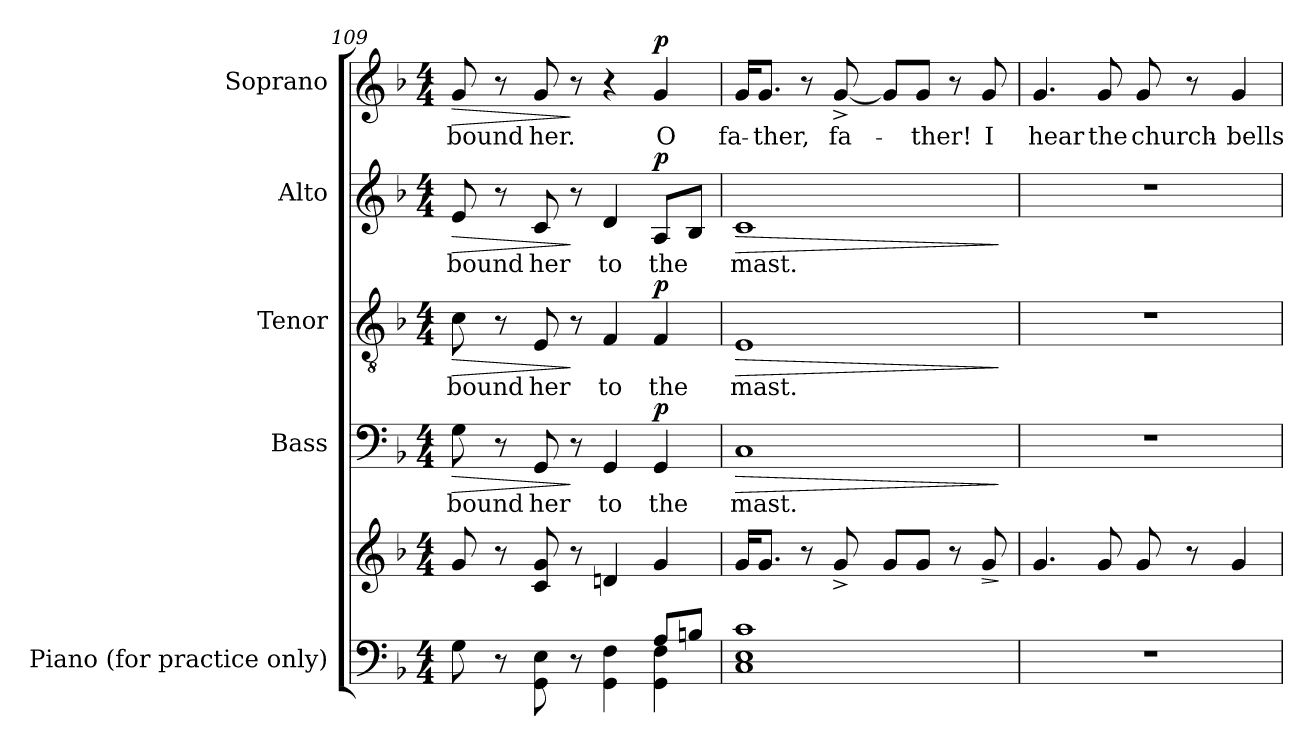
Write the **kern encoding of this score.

**kern	**kern	**dynam	**kern	**text	**dynam	**kern	**text	**dynam	**kern	**text	**dynam	**kern	**text	**dynam
*part5	*part5	*part5	*part4	*part4	*part4	*part3	*part3	*part3	*part2	*part2	*part2	*part1	*part1	*part1
*staff6	*staff5	*staff5/6	*staff4	*staff4	*staff4	*staff3	*staff3	*staff3	*staff2	*staff2	*staff2	*staff1	*staff1	*staff1
*I"Piano (for  practice only)	*	*	*I"Bass	*	*	*I"Tenor	*	*	*I"Alto	*	*	*I"Soprano	*	*
*I'Pno.	*	*	*I'B.	*	*	*I'T.	*	*	*I'A.	*	*	*I'S.	*	*
*clefF4	*clefG2	*	*clefF4	*	*	*clefGv2	*	*	*clefG2	*	*	*clefG2	*	*
*	*	*	*	*	*	*ITrd7c12	*	*	*	*	*	*	*	*
*k[b-]	*k[b-]	*	*k[b-]	*	*	*k[b-]	*	*	*k[b-]	*	*	*k[b-]	*	*
*F:	*F:	*	*F:	*	*	*F:	*	*	*F:	*	*	*F:	*	*
*M4/4	*M4/4	*	*M4/4	*	*	*M4/4	*	*	*M4/4	*	*	*M4/4	*	*
=109	=109	=109	=109	=109	=109	=109	=109	=109	=109	=109	=109	=109	=109	=109
*^	*	*	*	*	*	*	*	*	*	*	*	*	*	*
!	!	!	!	!	!LO:LY:b:color=#000000	!LO:HP:b	!	!	!	!	!	!	!	!	!
!	!	!	!	!	!	!	!	!LO:LY:b:color=#000000	!LO:HP:b	!	!	!	!	!	!
!	!	!	!	!	!	!	!	!	!	!	!LO:LY:b:color=#000000	!LO:HP:b	!	!	!
!	!	!	!	!	!	!	!	!	!	!	!	!	!	!LO:LY:b:color=#000000	!LO:HP:b
8Gi\	2.ryy	8gi/	.	8Gi\	bound	>	8Ci\	bound	>	8ei/	bound	>	8gi/	bound	>
8r	.	8r	.	8r	.	.	8r	.	.	8r	.	.	8r	.	.
!	!	!	!	!	!LO:LY:b:color=#000000	!	!	!	!	!	!	!	!	!	!
!	!	!	!	!	!	!	!	!LO:LY:b:color=#000000	!	!	!	!	!	!	!
!	!	!	!	!	!	!	!	!	!	!	!LO:LY:b:color=#000000	!	!	!	!
!	!	!	!	!	!	!	!	!	!	!	!	!	!	!LO:LY:b:color=#000000	!
8GGi\ 8Ei	.	8ci/ 8gi	.	8GGi/	her	.	8EEi/	her	.	8ci/	her	.	8gi/	her.	.
8r	.	8r	.	8r	.	]	8r	.	]	8r	.	]	8r	.	]
!	!	!	!	!	!LO:LY:b:color=#000000	!	!	!	!	!	!	!	!	!	!
!	!	!	!	!	!	!	!	!LO:LY:b:color=#000000	!	!	!	!	!	!	!
!	!	!	!	!	!	!	!	!	!	!	!LO:LY:b:color=#000000	!	!	!	!
4GGi\ 4Fi	.	4dni/	.	4GGi/	to	.	4FFi/	to	.	4di/	to	.	4r	.	.
!	!	!	!	!	!LO:LY:b:color=#000000	!	!	!	!	!	!	!	!	!	!
!	!	!	!	!	!	!	!	!LO:LY:b:color=#000000	!	!	!	!	!	!	!
!	!	!	!	!	!	!	!	!	!	!	!LO:LY:b:color=#000000	!	!	!	!
!	!	!	!	!	!	!	!	!	!	!	!	!	!	!LO:LY:b:color=#000000	!
4GGi\ 4Fi	8Ai/L	4gi/	.	4GGi/	the	p	4FFi/	the	p	8Ai/L	the	p	4gi/	O	p
.	8Bni/J	.	.	.	.	.	.	.	.	8B-i/J	.	.	.	.	.
*v	*v	*	*	*	*	*	*	*	*	*	*	*	*	*	*
=110	=110	=110	=110	=110	=110	=110	=110	=110	=110	=110	=110	=110	=110	=110
*^	*	*	*	*	*	*	*	*	*	*	*	*	*	*
!	!	!	!	!	!LO:LY:b:color=#000000	!LO:HP:b	!	!	!	!	!	!	!	!	!
*v	*v	*	*	*	*	*	*	*	*	*	*	*	*	*	*
*^	*	*	*	*	*	*	*	*	*	*	*	*	*	*
!	!	!	!	!	!	!	!	!LO:LY:b:color=#000000	!LO:HP:b	!	!	!	!	!	!
*v	*v	*	*	*	*	*	*	*	*	*	*	*	*	*	*
*^	*	*	*	*	*	*	*	*	*	*	*	*	*	*
!	!	!	!	!	!	!	!	!	!	!	!LO:LY:b:color=#000000	!LO:HP:b	!	!	!
*v	*v	*	*	*	*	*	*	*	*	*	*	*	*	*	*
*^	*	*	*	*	*	*	*	*	*	*	*	*	*	*
!	!	!	!	!	!	!	!	!	!	!	!	!	!	!LO:LY:b:color=#000000	!
*v	*v	*	*	*	*	*	*	*	*	*	*	*	*	*	*
1Ci 1Ei 1ci	16gi/KL	.	1Ci	mast.	>	1EEi	mast.	>	1ci	mast.	>	16gi/KL	fa-	.
!	!	!	!	!	!	!	!	!	!	!	!	!	!LO:LY:b:color=#000000	!
.	8.gi/J	.	.	.	.	.	.	.	.	.	.	8.gi/J	-ther,	.
.	8r	.	.	.	.	.	.	.	.	.	.	8r	.	.
!	!	!	!	!	!	!	!	!	!	!	!	!	!LO:LY:b:color=#000000	!
.	8g^i/	.	.	.	.	.	.	.	.	.	.	[<8g^i/	fa-	.
.	8gi/L	.	.	.	.	.	.	.	.	.	.	8gi/L]	.	.
!	!	!	!	!	!	!	!	!	!	!	!	!	!LO:LY:b:color=#000000	!
.	8gi/J	.	.	.	.	.	.	.	.	.	.	8gi/J	-ther!	.
.	8r	.	.	.	.	.	.	.	.	.	.	8r	.	.
!	!	!LO:HP:b	!	!	!	!	!	!	!	!	!	!	!	!
!	!	!	!	!	!	!	!	!	!	!	!	!	!LO:LY:b:color=#000000	!
.	8gi/	>	.	.	.	.	.	.	.	.	.	8gi/	I	.
.	.	]	.	.	]	.	.	]	.	.	]	.	.	.
=111	=111	=111	=111	=111	=111	=111	=111	=111	=111	=111	=111	=111	=111	=111
!	!	!	!	!	!	!	!	!	!	!	!	!	!LO:LY:b:color=#000000	!
1r	4.gi/	.	1r	.	.	1r	.	.	1r	.	.	4.gi/	hear	.
!	!	!	!	!	!	!	!	!	!	!	!	!	!LO:LY:b:color=#000000	!
.	8gi/	.	.	.	.	.	.	.	.	.	.	8gi/	the	.
!	!	!	!	!	!	!	!	!	!	!	!	!	!LO:LY:b:color=#000000	!
.	8gi/	.	.	.	.	.	.	.	.	.	.	8gi/	church-	.
.	8r	.	.	.	.	.	.	.	.	.	.	8r	.	.
!	!	!	!	!	!	!	!	!	!	!	!	!	!LO:LY:b:color=#000000	!
.	4gi/	.	.	.	.	.	.	.	.	.	.	4gi/	-bells	.
=	=	=	=	=	=	=	=	=	=	=	=	=	=	=
*-	*-	*-	*-	*-	*-	*-	*-	*-	*-	*-	*-	*-	*-	*-
